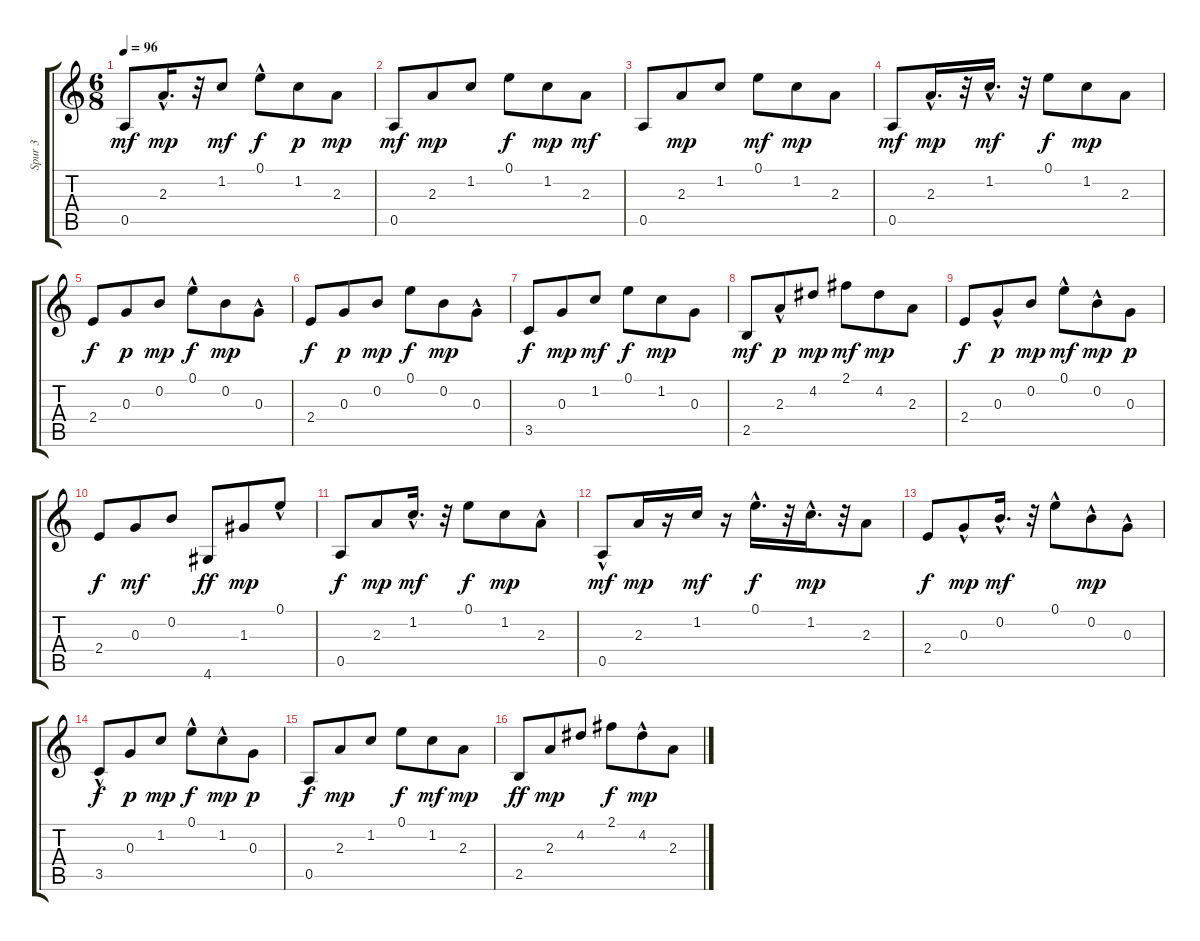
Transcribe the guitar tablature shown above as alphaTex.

\track ("Spur 3" "Spur 3") {instrument acousticguitarsteel}
\staff {score tabs}
\tuning (E4 B3 G3 D3 A2 E2) {hide}
\ts (6 8)
\tempo 96
\clef g2
\ks c
0.5.8{dy mf} 2.3{hac}.16{d dy mp} r.32 1.2.8{dy mf} 0.1{hac}.8{dy f} 1.2.8{dy p} 2.3.8{dy mp} |
0.5.8{dy mf} 2.3.8{dy mp} 1.2.8 0.1.8{dy f} 1.2.8{dy mp} 2.3.8{dy mf} |
0.5.8 2.3.8{dy mp} 1.2.8 0.1.8{dy mf} 1.2.8{dy mp} 2.3.8 |
0.5.8{dy mf} 2.3{hac}.16{d dy mp} r.32 1.2{hac}.16{d dy mf} r.32 0.1.8{dy f} 1.2.8{dy mp} 2.3.8 |
2.4.8{dy f} 0.3.8{dy p} 0.2.8{dy mp} 0.1{hac}.8{dy f} 0.2.8{dy mp} 0.3{hac}.8 |
2.4.8{dy f} 0.3.8{dy p} 0.2.8{dy mp} 0.1.8{dy f} 0.2.8{dy mp} 0.3{hac}.8 |
3.5.8{dy f} 0.3.8{dy mp} 1.2.8{dy mf} 0.1.8{dy f} 1.2.8{dy mp} 0.3.8 |
2.5.8{dy mf} 2.3{hac}.8{dy p} 4.2.8{dy mp} 2.1.8{dy mf} 4.2.8{dy mp} 2.3.8 |
2.4.8{dy f} 0.3{hac}.8{dy p} 0.2.8{dy mp} 0.1{hac}.8{dy mf} 0.2{hac}.8{dy mp} 0.3.8{dy p} |
2.4.8{dy f} 0.3.8{dy mf} 0.2.8 4.6.8{dy ff} 1.3.8{dy mp} 0.1{hac}.8 |
0.5.8{dy f} 2.3.8{dy mp} 1.2{hac}.16{d dy mf} r.32 0.1.8{dy f} 1.2.8{dy mp} 2.3{hac}.8 |
0.5{hac}.8{dy mf} 2.3.16{dy mp} r.16 1.2.16{dy mf} r.16 0.1{hac}.16{d dy f} r.32 1.2{hac}.16{d dy mp} r.32 2.3.8 |
2.4.8{dy f} 0.3{hac}.8{dy mp} 0.2{hac}.16{d dy mf} r.32 0.1{hac}.8 0.2{hac}.8{dy mp} 0.3{hac}.8 |
3.5{hac}.8{dy f} 0.3.8{dy p} 1.2.8{dy mp} 0.1{hac}.8{dy f} 1.2{hac}.8{dy mp} 0.3.8{dy p} |
0.5.8{dy f} 2.3.8{dy mp} 1.2.8 0.1.8{dy f} 1.2.8{dy mf} 2.3.8{dy mp} |
2.5.8{dy ff} 2.3.8{dy mp} 4.2.8 2.1.8{dy f} 4.2{hac}.8{dy mp} 2.3.8
